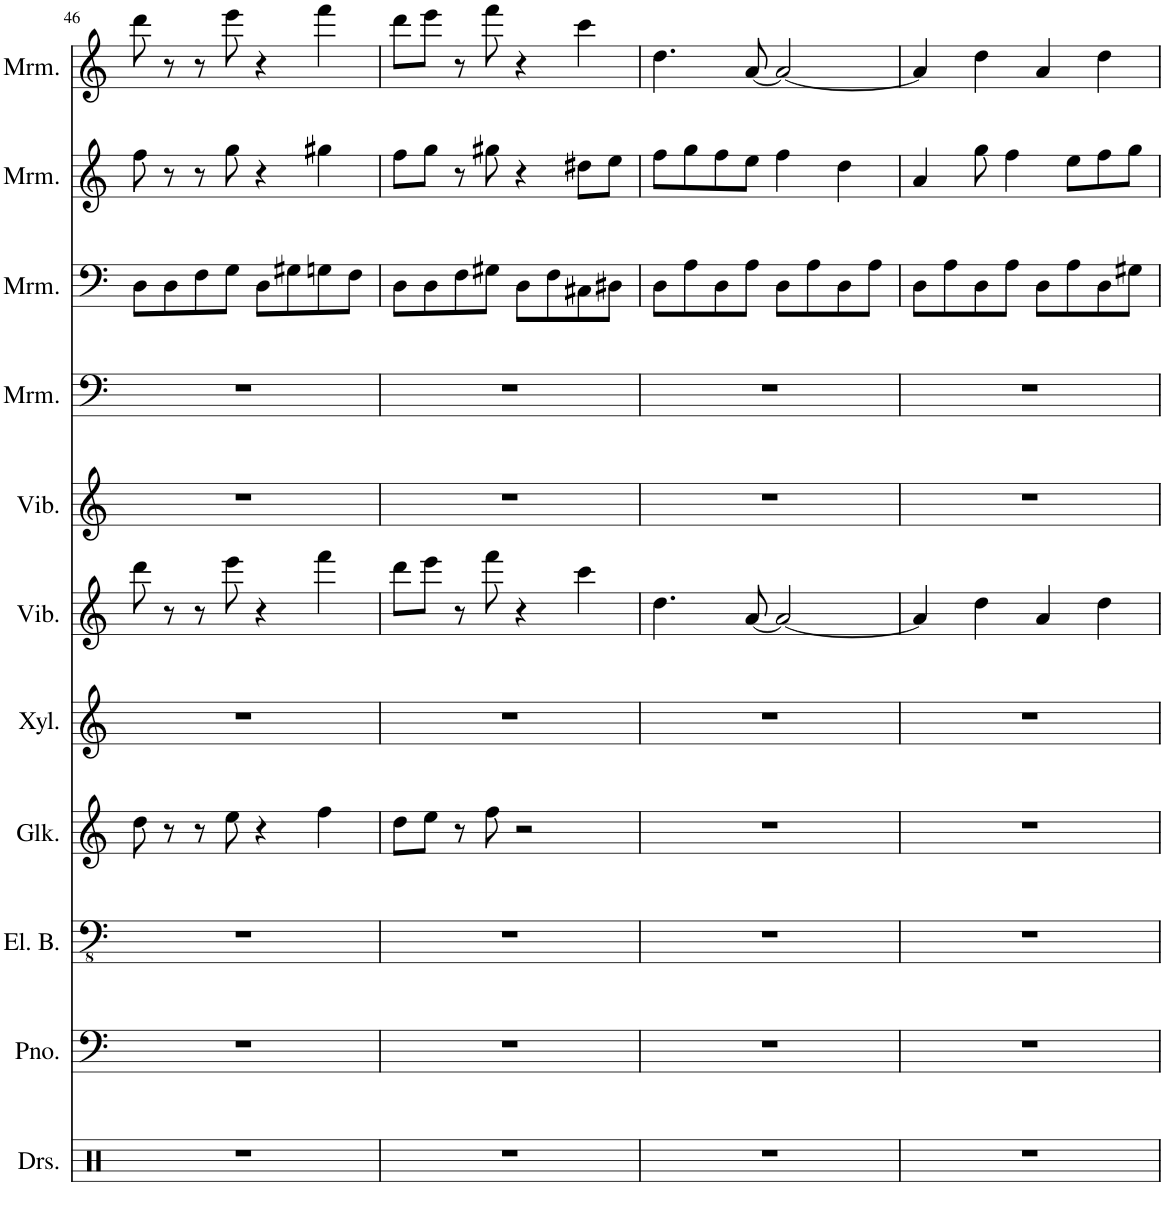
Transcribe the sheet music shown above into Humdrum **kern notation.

**kern	**kern	**kern	**kern	**kern	**kern	**kern	**kern	**kern	**kern	**kern
*part11	*part10	*part9	*part8	*part7	*part6	*part5	*part4	*part3	*part2	*part1
*staff11	*staff10	*staff9	*staff8	*staff7	*staff6	*staff5	*staff4	*staff3	*staff2	*staff1
*I"Drumset	*I"Piano	*I"Electric Bass	*I"Glockenspiel	*I"Xylophone	*I"Vibraphone	*I"Vibraphone	*I"Marimba	*I"Marimba	*I"Marimba	*I"Marimba
*I'Drs.	*I'Pno.	*I'El. B.	*I'Glk.	*I'Xyl.	*I'Vib.	*I'Vib.	*I'Mrm.	*I'Mrm.	*I'Mrm.	*I'Mrm.
!!LO:PB:g=z
*clefX	*clefF4	*clefFv4	*clefG2	*clefG2	*clefG2	*clefG2	*clefF4	*clefF4	*clefG2	*clefG2
*	*	*	*Trd-14c-24	*Trd-7c-12	*	*	*	*	*	*
*k[]	*k[]	*k[]	*k[]	*k[]	*k[]	*k[]	*k[]	*k[]	*k[]	*k[]
*M4/4	*M4/4	*M4/4	*M4/4	*M4/4	*M4/4	*M4/4	*M4/4	*M4/4	*M4/4	*M4/4
=46	=46	=46	=46	=46	=46	=46	=46	=46	=46	=46
1r	1r	1r	8dd\	1r	8ddd\	1r	1r	8D\L	8ff\	8ddd\
.	.	.	8r	.	8r	.	.	8D\	8r	8r
.	.	.	8r	.	8r	.	.	8F\	8r	8r
.	.	.	8ee\	.	8eee\	.	.	8G\J	8gg\	8eee\
.	.	.	4r	.	4r	.	.	8D\L	4r	4r
.	.	.	.	.	.	.	.	8G#X\	.	.
.	.	.	4ff\	.	4fff\	.	.	8Gn\	4gg#X\	4fff\
.	.	.	.	.	.	.	.	8F\J	.	.
=47	=47	=47	=47	=47	=47	=47	=47	=47	=47	=47
1r	1r	1r	8dd\L	1r	8ddd\L	1r	1r	8D\L	8ff\L	8ddd\L
.	.	.	8ee\J	.	8eee\J	.	.	8D\	8gg\J	8eee\J
.	.	.	8r	.	8r	.	.	8F\	8r	8r
.	.	.	8ff\	.	8fff\	.	.	8G#X\J	8gg#X\	8fff\
.	.	.	2r	.	4r	.	.	8D\L	4r	4r
.	.	.	.	.	.	.	.	8F\	.	.
.	.	.	.	.	4ccc\	.	.	8C#X\	8dd#X\L	4ccc\
.	.	.	.	.	.	.	.	8D#X\J	8ee\J	.
=48	=48	=48	=48	=48	=48	=48	=48	=48	=48	=48
1r	1r	1r	1r	1r	4.dd\	1r	1r	8D\L	8ff\L	4.dd\
.	.	.	.	.	.	.	.	8A\	8gg\	.
.	.	.	.	.	.	.	.	8D\	8ff\	.
.	.	.	.	.	[8a/	.	.	8A\J	8ee\J	[8a/
.	.	.	.	.	2a/_	.	.	8D\L	4ff\	2a/_
.	.	.	.	.	.	.	.	8A\	.	.
.	.	.	.	.	.	.	.	8D\	4dd\	.
.	.	.	.	.	.	.	.	8A\J	.	.
=49	=49	=49	=49	=49	=49	=49	=49	=49	=49	=49
1r	1r	1r	1r	1r	4a/]	1r	1r	8D\L	4a/	4a/]
.	.	.	.	.	.	.	.	8A\	.	.
.	.	.	.	.	4dd\	.	.	8D\	8gg\	4dd\
.	.	.	.	.	.	.	.	8A\J	4ff\	.
.	.	.	.	.	4a/	.	.	8D\L	.	4a/
.	.	.	.	.	.	.	.	8A\	8ee\L	.
.	.	.	.	.	4dd\	.	.	8D\	8ff\	4dd\
.	.	.	.	.	.	.	.	8G#X\J	8gg\J	.
=	=	=	=	=	=	=	=	=	=	=
*-	*-	*-	*-	*-	*-	*-	*-	*-	*-	*-
